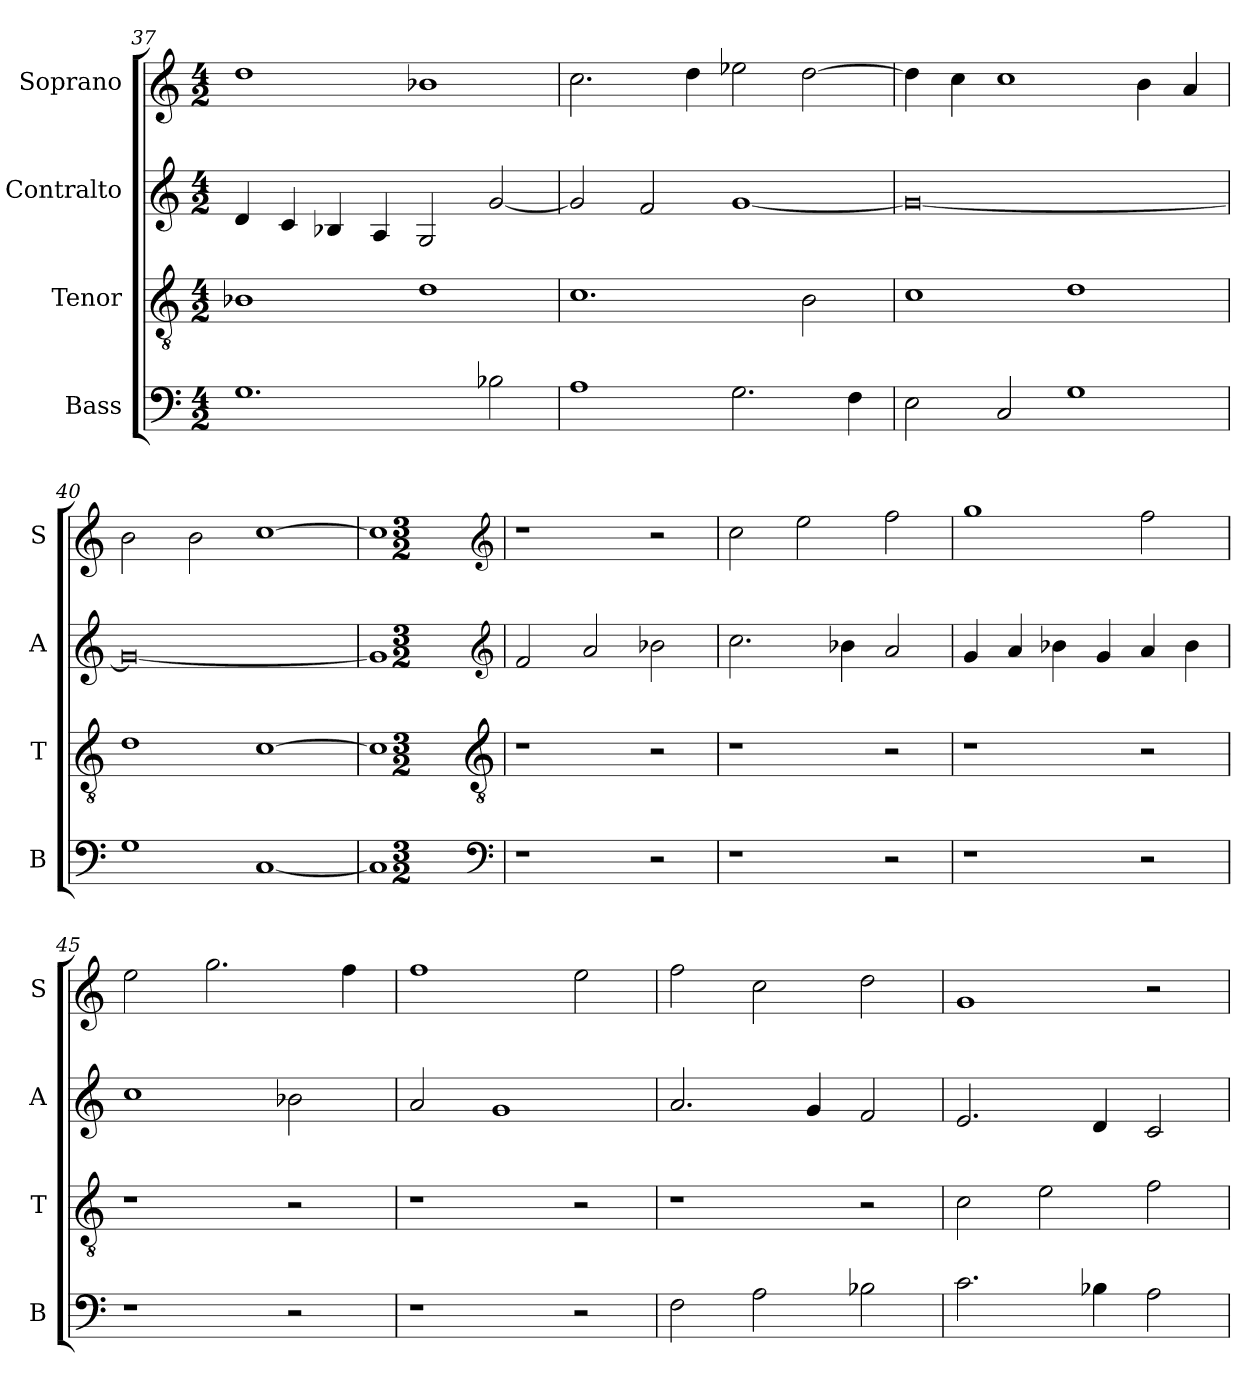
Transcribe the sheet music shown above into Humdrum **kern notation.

**kern	**kern	**kern	**kern
*part4	*part3	*part2	*part1
*staff4	*staff3	*staff2	*staff1
*I"Bass	*I"Tenor	*I"Contralto	*I"Soprano
*I'B	*I'T	*I'A	*I'S
*clefF4	*clefGv2	*clefG2	*clefG2
*k[]	*k[]	*k[]	*k[]
*M4/2	*M4/2	*M4/2	*M4/2
=37	=37	=37	=37
1.G	1B-X	4d	1dd
.	.	4c	.
.	.	4B-X	.
.	.	4A	.
.	1d	2G	1b-X
2B-X	.	[2g	.
=38	=38	=38	=38
1A	1.c	2g]	2.cc
.	.	2f	.
.	.	.	4dd
2.G	.	[1g	2ee-X
.	2B	.	[2dd
4F	.	.	.
=39	=39	=39	=39
2E	1c	0g_	4dd]
.	.	.	4cc
2C	.	.	1cc
1G	1d	.	.
.	.	.	4b
.	.	.	4a
=40	=40	=40	=40
1G	1d	0g_	2b
.	.	.	2b
[1C	[1c	.	[1cc
=41	=41	=41	=41
1C]	1c]	1g]	1cc]
*clefF4	*clefGv2	*clefG2	*clefG2
*k[]	*k[]	*k[]	*k[]
*M3/2	*M3/2	*M3/2	*M3/2
=42	=42	=42	=42
1r	1r	2f	1r
.	.	2a	.
2r	2r	2b-X	2r
=43	=43	=43	=43
1r	1r	2.cc	2cc
.	.	.	2ee
.	.	4b-X	.
2r	2r	2a	2ff
=44	=44	=44	=44
1r	1r	4g	1gg
.	.	4a	.
.	.	4b-X	.
.	.	4g	.
2r	2r	4a	2ff
.	.	4b-	.
=45	=45	=45	=45
1r	1r	1cc	2ee
.	.	.	2.gg
2r	2r	2b-X	.
.	.	.	4ff
=46	=46	=46	=46
1r	1r	2a	1ff
.	.	1g	.
2r	2r	.	2ee
=47	=47	=47	=47
2F	1r	2.a	2ff
2A	.	.	2cc
.	.	4g	.
2B-X	2r	2f	2dd
=48	=48	=48	=48
2.c	2c	2.e	1g
.	2e	.	.
4B-X	.	4d	.
2A	2f	2c	2r
=	=	=	=
*-	*-	*-	*-
